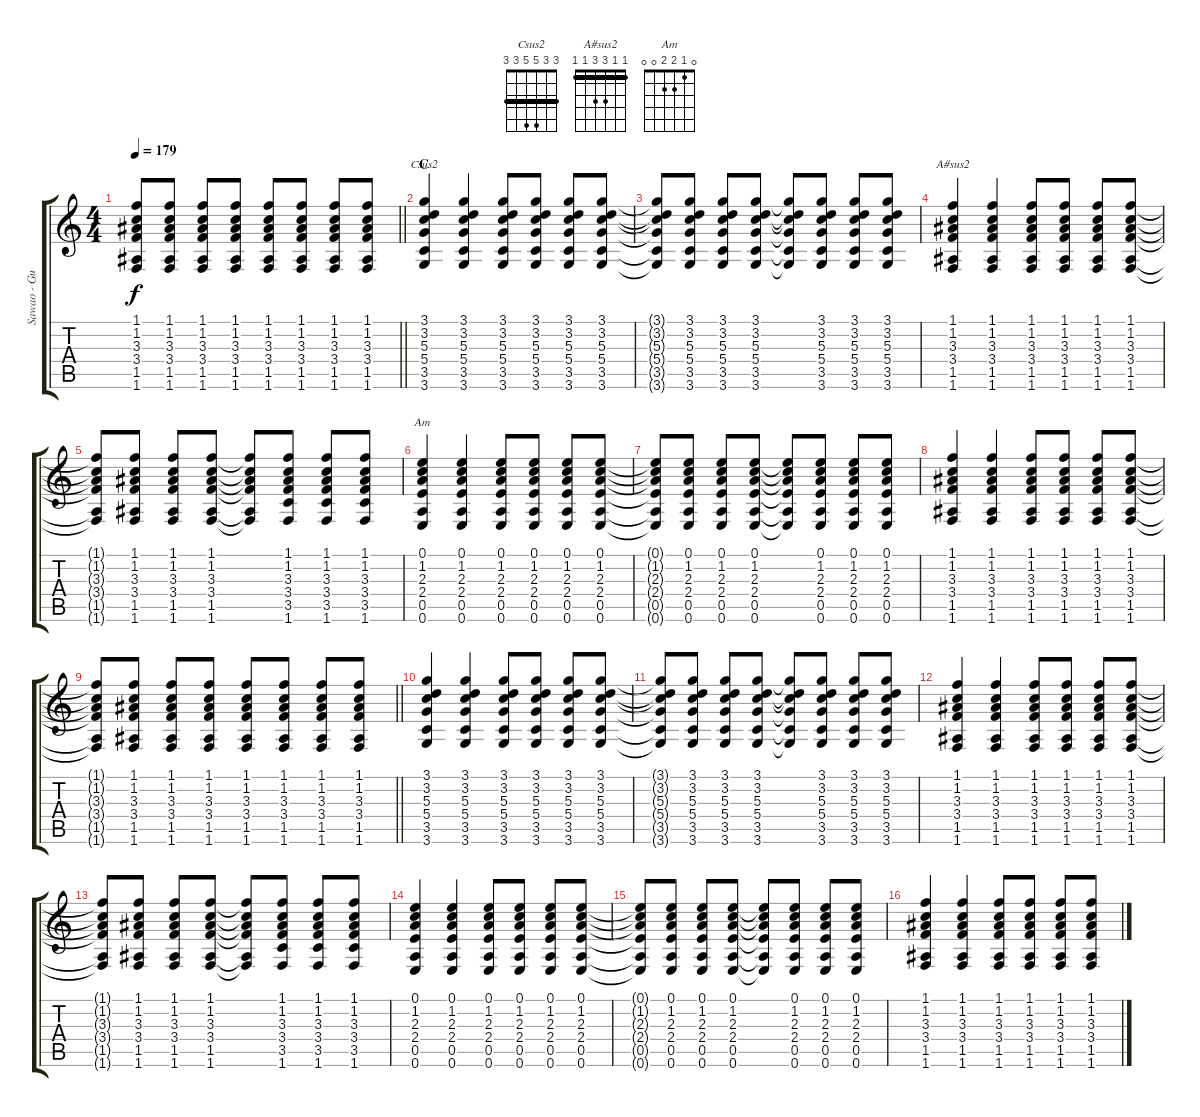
\track ("Sawao - Guit. I" "Sawao - Gu") {instrument overdrivenguitar}
\staff {score tabs}
\tuning (E4 B3 G3 D3 A2 E2) {hide}
\chord ("Csus2" 3 3 5 5 3 3) {barre 3}
\chord ("A#sus2" 1 1 3 3 1 1) {barre 1}
\chord ("Am" 0 1 2 2 0 0)
\ts (4 4)
\tempo 179
\clef g2
\barLineRight lightlight
\ks c
(1.1{t} 1.2{t} 3.3{t} 3.4{t} 1.5{t} 1.6{t}).8{dy f} (1.1 1.2 3.3 3.4 1.5 1.6).8 (1.1 1.2 3.3 3.4 1.5 1.6).8 (1.1 1.2 3.3 3.4 1.5 1.6).8 (1.1 1.2 3.3 3.4 1.5 1.6).8 (1.1 1.2 3.3 3.4 1.5 1.6).8 (1.1 1.2 3.3 3.4 1.5 1.6).8 (1.1 1.2 3.3 3.4 1.5 1.6).8 |
\section ("" "C")
(3.1 3.2 5.3 5.4 3.5 3.6).4{ch "Csus2"} (3.1 3.2 5.3 5.4 3.5 3.6).4 (3.1 3.2 5.3 5.4 3.5 3.6).8 (3.1 3.2 5.3 5.4 3.5 3.6).8 (3.1 3.2 5.3 5.4 3.5 3.6).8 (3.1 3.2 5.3 5.4 3.5 3.6).8 |
(3.1{t} 3.2{t} 5.3{t} 5.4{t} 3.5{t} 3.6{t}).8 (3.1 3.2 5.3 5.4 3.5 3.6).8 (3.1 3.2 5.3 5.4 3.5 3.6).8 (3.1 3.2 5.3 5.4 3.5 3.6).8 (3.1{t} 3.2{t} 5.3{t} 5.4{t} 3.5{t} 3.6{t}).8 (3.1 3.2 5.3 5.4 3.5 3.6).8 (3.1 3.2 5.3 5.4 3.5 3.6).8 (3.1 3.2 5.3 5.4 3.5 3.6).8 |
(1.1 1.2 3.3 3.4 1.5 1.6).4{ch "A#sus2"} (1.1 1.2 3.3 3.4 1.5 1.6).4 (1.1 1.2 3.3 3.4 1.5 1.6).8 (1.1 1.2 3.3 3.4 1.5 1.6).8 (1.1 1.2 3.3 3.4 1.5 1.6).8 (1.1 1.2 3.3 3.4 1.5 1.6).8 |
(1.1{t} 1.2{t} 3.3{t} 3.4{t} 1.5{t} 1.6{t}).8 (1.1 1.2 3.3 3.4 1.5 1.6).8 (1.1 1.2 3.3 3.4 1.5 1.6).8 (1.1 1.2 3.3 3.4 1.5 1.6).8 (1.1{t} 1.2{t} 3.3{t} 3.4{t} 1.5{t} 1.6{t}).8 (1.1 1.2 3.3 3.4 3.5 1.6).8 (1.1 1.2 3.3 3.4 3.5 1.6).8 (1.1 1.2 3.3 3.4 3.5 1.6).8 |
(0.1 1.2 2.3 2.4 0.5 0.6).4{ch "Am"} (0.1 1.2 2.3 2.4 0.5 0.6).4 (0.1 1.2 2.3 2.4 0.5 0.6).8 (0.1 1.2 2.3 2.4 0.5 0.6).8 (0.1 1.2 2.3 2.4 0.5 0.6).8 (0.1 1.2 2.3 2.4 0.5 0.6).8 |
(0.1{t} 1.2{t} 2.3{t} 2.4{t} 0.5{t} 0.6{t}).8 (0.1 1.2 2.3 2.4 0.5 0.6).8 (0.1 1.2 2.3 2.4 0.5 0.6).8 (0.1 1.2 2.3 2.4 0.5 0.6).8 (0.1{t} 1.2{t} 2.3{t} 2.4{t} 0.5{t} 0.6{t}).8 (0.1 1.2 2.3 2.4 0.5 0.6).8 (0.1 1.2 2.3 2.4 0.5 0.6).8 (0.1 1.2 2.3 2.4 0.5 0.6).8 |
(1.1 1.2 3.3 3.4 1.5 1.6).4 (1.1 1.2 3.3 3.4 1.5 1.6).4 (1.1 1.2 3.3 3.4 1.5 1.6).8 (1.1 1.2 3.3 3.4 1.5 1.6).8 (1.1 1.2 3.3 3.4 1.5 1.6).8 (1.1 1.2 3.3 3.4 1.5 1.6).8 |
\barLineRight lightlight
(1.1{t} 1.2{t} 3.3{t} 3.4{t} 1.5{t} 1.6{t}).8 (1.1 1.2 3.3 3.4 1.5 1.6).8 (1.1 1.2 3.3 3.4 1.5 1.6).8 (1.1 1.2 3.3 3.4 1.5 1.6).8 (1.1 1.2 3.3 3.4 1.5 1.6).8 (1.1 1.2 3.3 3.4 1.5 1.6).8 (1.1 1.2 3.3 3.4 1.5 1.6).8 (1.1 1.2 3.3 3.4 1.5 1.6).8 |
(3.1 3.2 5.3 5.4 3.5 3.6).4 (3.1 3.2 5.3 5.4 3.5 3.6).4 (3.1 3.2 5.3 5.4 3.5 3.6).8 (3.1 3.2 5.3 5.4 3.5 3.6).8 (3.1 3.2 5.3 5.4 3.5 3.6).8 (3.1 3.2 5.3 5.4 3.5 3.6).8 |
(3.1{t} 3.2{t} 5.3{t} 5.4{t} 3.5{t} 3.6{t}).8 (3.1 3.2 5.3 5.4 3.5 3.6).8 (3.1 3.2 5.3 5.4 3.5 3.6).8 (3.1 3.2 5.3 5.4 3.5 3.6).8 (3.1{t} 3.2{t} 5.3{t} 5.4{t} 3.5{t} 3.6{t}).8 (3.1 3.2 5.3 5.4 3.5 3.6).8 (3.1 3.2 5.3 5.4 3.5 3.6).8 (3.1 3.2 5.3 5.4 3.5 3.6).8 |
(1.1 1.2 3.3 3.4 1.5 1.6).4 (1.1 1.2 3.3 3.4 1.5 1.6).4 (1.1 1.2 3.3 3.4 1.5 1.6).8 (1.1 1.2 3.3 3.4 1.5 1.6).8 (1.1 1.2 3.3 3.4 1.5 1.6).8 (1.1 1.2 3.3 3.4 1.5 1.6).8 |
(1.1{t} 1.2{t} 3.3{t} 3.4{t} 1.5{t} 1.6{t}).8 (1.1 1.2 3.3 3.4 1.5 1.6).8 (1.1 1.2 3.3 3.4 1.5 1.6).8 (1.1 1.2 3.3 3.4 1.5 1.6).8 (1.1{t} 1.2{t} 3.3{t} 3.4{t} 1.5{t} 1.6{t}).8 (1.1 1.2 3.3 3.4 3.5 1.6).8 (1.1 1.2 3.3 3.4 3.5 1.6).8 (1.1 1.2 3.3 3.4 3.5 1.6).8 |
(0.1 1.2 2.3 2.4 0.5 0.6).4 (0.1 1.2 2.3 2.4 0.5 0.6).4 (0.1 1.2 2.3 2.4 0.5 0.6).8 (0.1 1.2 2.3 2.4 0.5 0.6).8 (0.1 1.2 2.3 2.4 0.5 0.6).8 (0.1 1.2 2.3 2.4 0.5 0.6).8 |
(0.1{t} 1.2{t} 2.3{t} 2.4{t} 0.5{t} 0.6{t}).8 (0.1 1.2 2.3 2.4 0.5 0.6).8 (0.1 1.2 2.3 2.4 0.5 0.6).8 (0.1 1.2 2.3 2.4 0.5 0.6).8 (0.1{t} 1.2{t} 2.3{t} 2.4{t} 0.5{t} 0.6{t}).8 (0.1 1.2 2.3 2.4 0.5 0.6).8 (0.1 1.2 2.3 2.4 0.5 0.6).8 (0.1 1.2 2.3 2.4 0.5 0.6).8 |
(1.1 1.2 3.3 3.4 1.5 1.6).4 (1.1 1.2 3.3 3.4 1.5 1.6).4 (1.1 1.2 3.3 3.4 1.5 1.6).8 (1.1 1.2 3.3 3.4 1.5 1.6).8 (1.1 1.2 3.3 3.4 1.5 1.6).8 (1.1 1.2 3.3 3.4 1.5 1.6).8
